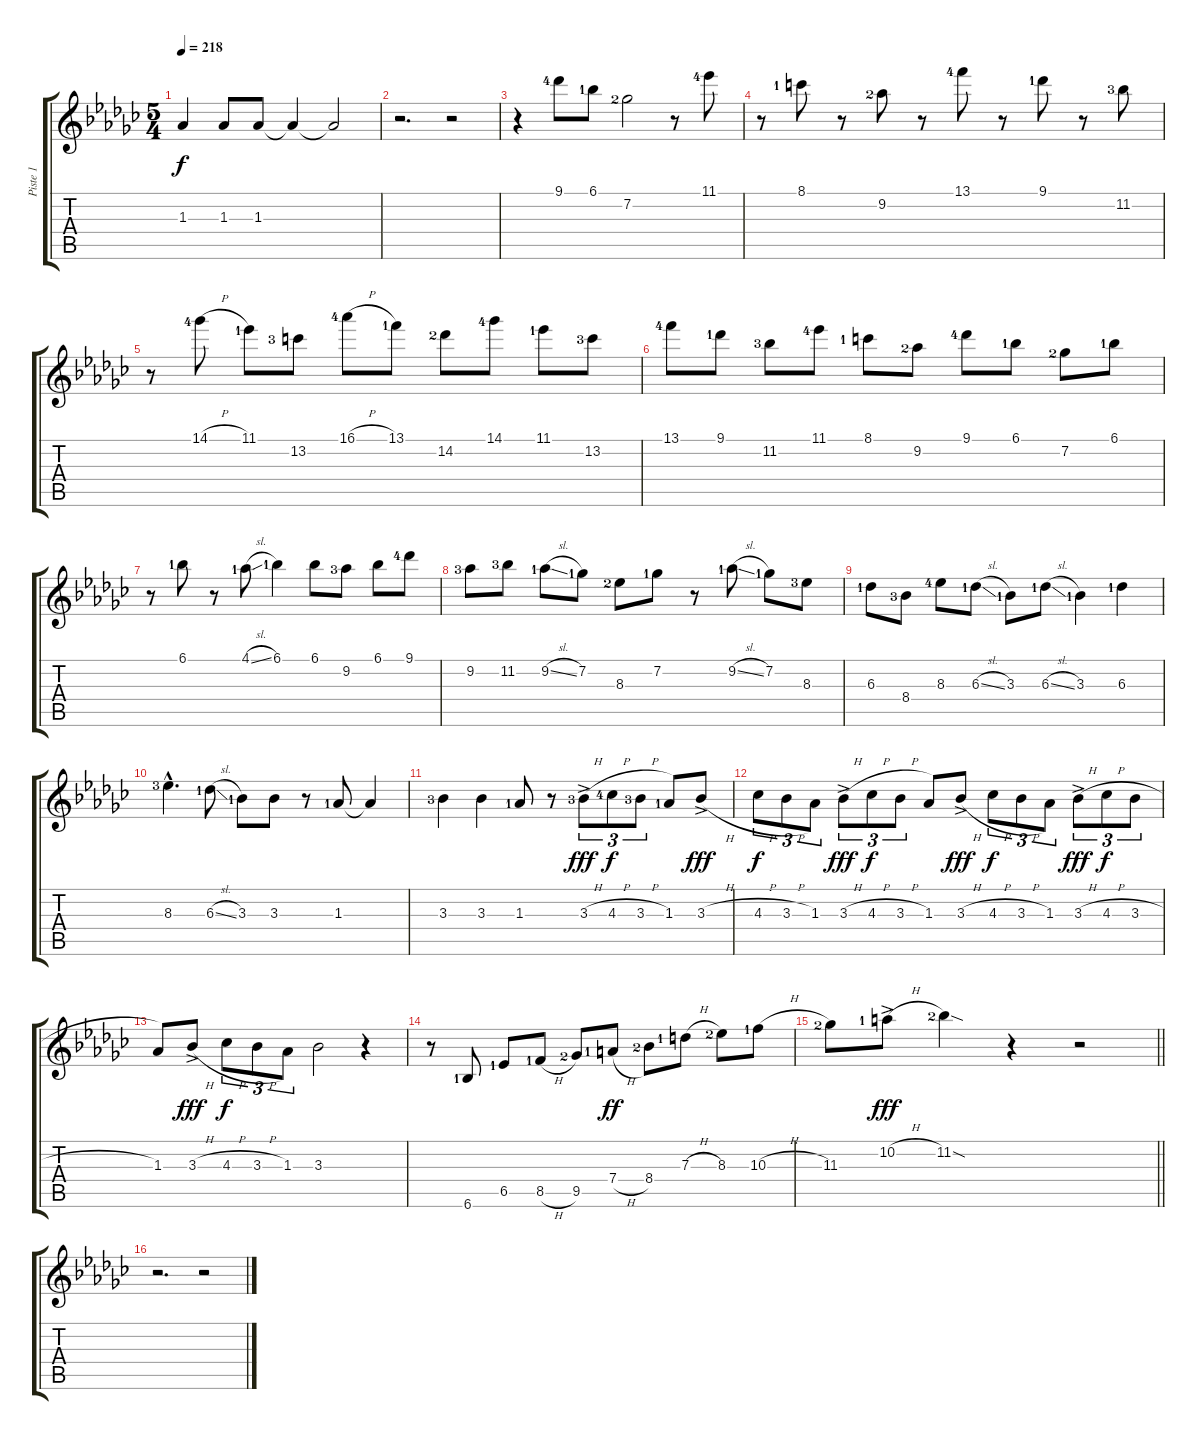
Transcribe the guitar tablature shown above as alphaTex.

\track ("Piste 1" "Piste 1") {instrument electricguitarjazz}
\staff {score tabs}
\tuning (E4 B3 G3 D3 A2 E2) {hide}
\ts (5 4)
\tempo 218
\clef g2
\ks ebminor
1.3.4{dy f} 1.3.8 1.3.8 1.3{t}.4 1.3{t}.2 |
r.2{d} r.2 |
r.4 9.1{lf 5}.8 6.1{lf 2}.8 7.2{lf 3}.2 r.8 11.1{lf 5}.8 |
r.8 8.1{lf 2}.8 r.8 9.2{lf 3}.8 r.8 13.1{lf 5}.8 r.8 9.1{lf 2}.8 r.8 11.2{lf 4}.8 |
r.8 14.1{h lf 5}.8 11.1{lf 2}.8 13.2{lf 4}.8 16.1{h lf 5}.8 13.1{lf 2}.8 14.2{lf 3}.8 14.1{lf 5}.8 11.1{lf 2}.8 13.2{lf 4}.8 |
13.1{lf 5}.8 9.1{lf 2}.8 11.2{lf 4}.8 11.1{lf 5}.8 8.1{lf 2}.8 9.2{lf 3}.8 9.1{lf 5}.8 6.1{lf 2}.8 7.2{lf 3}.8 6.1{lf 2}.8 |
r.8 6.1{lf 2}.8 r.8 4.1{sl lf 2}.8 6.1{lf 2}.4 6.1.8 9.2{lf 4}.8 6.1.8 9.1{lf 5}.8 |
9.2{lf 4}.8 11.2{lf 4}.8 9.2{sl lf 2}.8 7.2{lf 2}.8 8.3{lf 3}.8 7.2{lf 2}.8 r.8 9.2{sl lf 2}.8 7.2{lf 2}.8 8.3{lf 4}.8 |
6.3{lf 2}.8 8.4{lf 4}.8 8.3{lf 5}.8 6.3{sl lf 2}.8 3.3{lf 2}.8 6.3{sl lf 2}.8 3.3{lf 2}.4 6.3{lf 2}.4 |
8.3{hac lf 4}.4{d} 6.3{sl lf 2}.8 3.3{lf 2}.8 3.3.8 r.8 1.3{lf 2}.8 1.3{t}.4 |
3.3{lf 4}.4 3.3.4 1.3{lf 2}.8 r.8 3.3{h ac lf 4}.8{tu (3 2) dy fff} 4.3{h lf 5}.8{tu (3 2) dy f} 3.3{h lf 4}.8{tu (3 2)} 1.3{lf 2}.8 3.3{h ac}.8{dy fff} |
4.3{h}.8{tu (3 2) dy f} 3.3{h}.8{tu (3 2)} 1.3.8{tu (3 2)} 3.3{h ac}.8{tu (3 2) dy fff} 4.3{h}.8{tu (3 2) dy f} 3.3{h}.8{tu (3 2)} 1.3.8 3.3{h ac}.8{dy fff} 4.3{h}.8{tu (3 2) dy f} 3.3{h}.8{tu (3 2)} 1.3.8{tu (3 2)} 3.3{h ac}.8{tu (3 2) dy fff} 4.3{h}.8{tu (3 2) dy f} 3.3{h}.8{tu (3 2)} |
1.3.8 3.3{h ac}.8{dy fff} 4.3{h}.8{tu (3 2) dy f} 3.3{h}.8{tu (3 2)} 1.3.8{tu (3 2)} 3.3.2 r.4 |
r.8 6.6{lf 2}.8 6.5{lf 2}.8 8.5{h lf 2}.8 9.5{lf 3}.8 7.4{h lf 2}.8{dy ff} 8.4{lf 3}.8 7.3{h lf 2}.8 8.3{lf 3}.8 10.3{h lf 2}.8 |
\barLineRight lightlight
11.3{lf 3}.8 10.2{h ac lf 2}.8{dy fff} 11.2{sod lf 3}.4 r.4 r.2 |
r.2{d volume 13 balance 8 instrument electricguitarjazz} r.2
